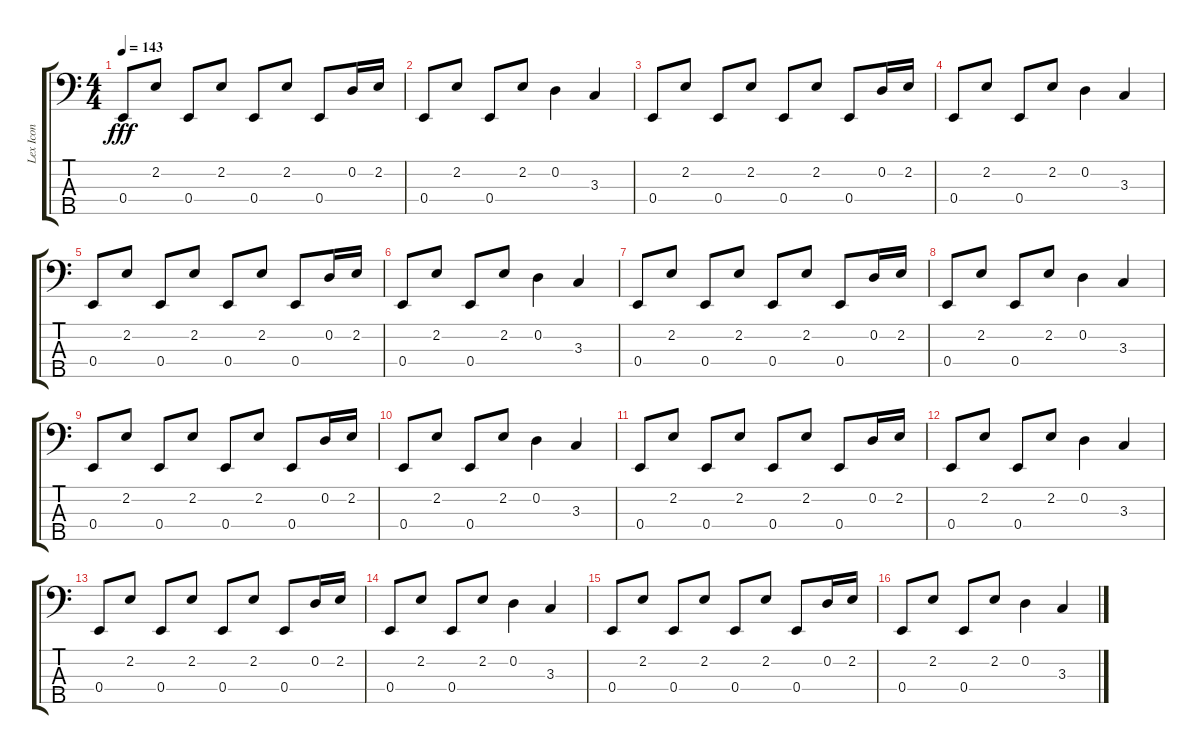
\track ("Lex Icon" "Lex Icon") {instrument electricbassfinger}
\staff {score tabs}
\tuning (G2 D2 A1 E1 B0) {hide}
\ts (4 4)
\tempo 143
\clef f4
\ks c
0.4.8{dy fff} 2.2.8 0.4.8 2.2.8 0.4.8 2.2.8 0.4.8 0.2.16 2.2.16 |
0.4.8 2.2.8 0.4.8 2.2.8 0.2.4 3.3.4 |
0.4.8 2.2.8 0.4.8 2.2.8 0.4.8 2.2.8 0.4.8 0.2.16 2.2.16 |
0.4.8 2.2.8 0.4.8 2.2.8 0.2.4 3.3.4 |
0.4.8 2.2.8 0.4.8 2.2.8 0.4.8 2.2.8 0.4.8 0.2.16 2.2.16 |
0.4.8 2.2.8 0.4.8 2.2.8 0.2.4 3.3.4 |
0.4.8 2.2.8 0.4.8 2.2.8 0.4.8 2.2.8 0.4.8 0.2.16 2.2.16 |
0.4.8 2.2.8 0.4.8 2.2.8 0.2.4 3.3.4 |
0.4.8 2.2.8 0.4.8 2.2.8 0.4.8 2.2.8 0.4.8 0.2.16 2.2.16 |
0.4.8 2.2.8 0.4.8 2.2.8 0.2.4 3.3.4 |
0.4.8 2.2.8 0.4.8 2.2.8 0.4.8 2.2.8 0.4.8 0.2.16 2.2.16 |
0.4.8 2.2.8 0.4.8 2.2.8 0.2.4 3.3.4 |
0.4.8 2.2.8 0.4.8 2.2.8 0.4.8 2.2.8 0.4.8 0.2.16 2.2.16 |
0.4.8 2.2.8 0.4.8 2.2.8 0.2.4 3.3.4 |
0.4.8 2.2.8 0.4.8 2.2.8 0.4.8 2.2.8 0.4.8 0.2.16 2.2.16 |
0.4.8 2.2.8 0.4.8 2.2.8 0.2.4 3.3.4
